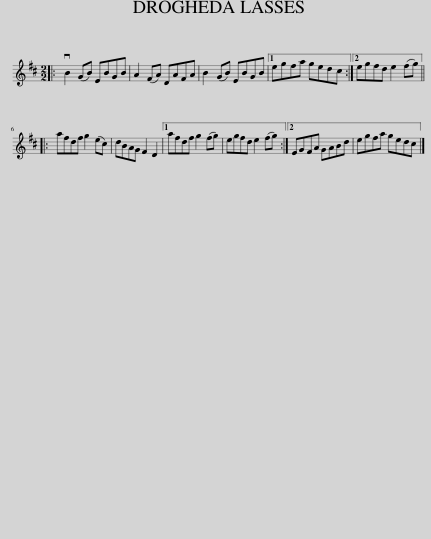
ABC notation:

X:1
L:1/8
M:2/2
I:linebreak $
K:D
V:1 treble
V:1
|: vB2 (GB) EBGB | A2 (FA) DAFA | B2 (GB) EBGB |1 egfa gedc :|2 egfd e2 (fg) |:$ %5
 afdf g2 (ec) | dBAG F2 D2 |1 afdf g2 (fg) | egfd e2 (fg) :|2 EGFA GABd | %10
 egfa gedc |] %11
